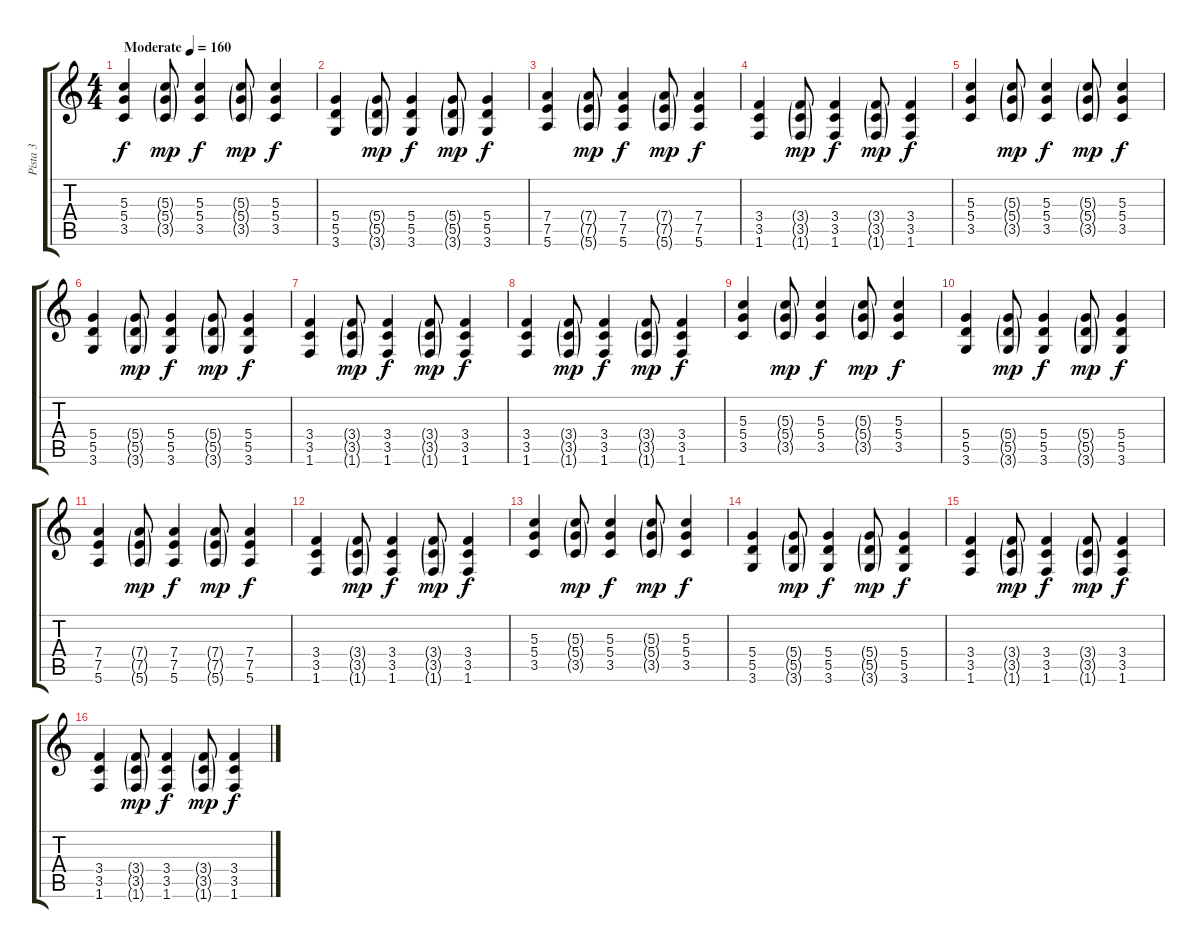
\track ("Pista 3" "Pista 3") {instrument distortionguitar}
\staff {score tabs}
\tuning (E4 B3 G3 D3 A2 E2) {hide}
\ts (4 4)
\tempo (160 "Moderate")
\clef g2
\ks c
(5.3 5.4 3.5).4{dy f instrument distortionguitar} (5.3{g} 5.4{g} 3.5{g}).8{dy mp} (5.3 5.4 3.5).4{dy f} (5.3{g} 5.4{g} 3.5{g}).8{dy mp} (5.3 5.4 3.5).4{dy f} |
(5.4 5.5 3.6).4 (5.4{g} 5.5{g} 3.6{g}).8{dy mp} (5.4 5.5 3.6).4{dy f} (5.4{g} 5.5{g} 3.6{g}).8{dy mp} (5.4 5.5 3.6).4{dy f} |
(7.4 7.5 5.6).4 (7.4{g} 7.5{g} 5.6{g}).8{dy mp} (7.4 7.5 5.6).4{dy f} (7.4{g} 7.5{g} 5.6{g}).8{dy mp} (7.4 7.5 5.6).4{dy f} |
(3.4 3.5 1.6).4 (3.4{g} 3.5{g} 1.6{g}).8{dy mp} (3.4 3.5 1.6).4{dy f} (3.4{g} 3.5{g} 1.6{g}).8{dy mp} (3.4 3.5 1.6).4{dy f} |
(5.3 5.4 3.5).4 (5.3{g} 5.4{g} 3.5{g}).8{dy mp} (5.3 5.4 3.5).4{dy f} (5.3{g} 5.4{g} 3.5{g}).8{dy mp} (5.3 5.4 3.5).4{dy f} |
(5.4 5.5 3.6).4 (5.4{g} 5.5{g} 3.6{g}).8{dy mp} (5.4 5.5 3.6).4{dy f} (5.4{g} 5.5{g} 3.6{g}).8{dy mp} (5.4 5.5 3.6).4{dy f} |
(3.4 3.5 1.6).4 (3.4{g} 3.5{g} 1.6{g}).8{dy mp} (3.4 3.5 1.6).4{dy f} (3.4{g} 3.5{g} 1.6{g}).8{dy mp} (3.4 3.5 1.6).4{dy f} |
(3.4 3.5 1.6).4 (3.4{g} 3.5{g} 1.6{g}).8{dy mp} (3.4 3.5 1.6).4{dy f} (3.4{g} 3.5{g} 1.6{g}).8{dy mp} (3.4 3.5 1.6).4{dy f} |
(5.3 5.4 3.5).4 (5.3{g} 5.4{g} 3.5{g}).8{dy mp} (5.3 5.4 3.5).4{dy f} (5.3{g} 5.4{g} 3.5{g}).8{dy mp} (5.3 5.4 3.5).4{dy f} |
(5.4 5.5 3.6).4 (5.4{g} 5.5{g} 3.6{g}).8{dy mp} (5.4 5.5 3.6).4{dy f} (5.4{g} 5.5{g} 3.6{g}).8{dy mp} (5.4 5.5 3.6).4{dy f} |
(7.4 7.5 5.6).4 (7.4{g} 7.5{g} 5.6{g}).8{dy mp} (7.4 7.5 5.6).4{dy f} (7.4{g} 7.5{g} 5.6{g}).8{dy mp} (7.4 7.5 5.6).4{dy f} |
(3.4 3.5 1.6).4 (3.4{g} 3.5{g} 1.6{g}).8{dy mp} (3.4 3.5 1.6).4{dy f} (3.4{g} 3.5{g} 1.6{g}).8{dy mp} (3.4 3.5 1.6).4{dy f} |
(5.3 5.4 3.5).4 (5.3{g} 5.4{g} 3.5{g}).8{dy mp} (5.3 5.4 3.5).4{dy f} (5.3{g} 5.4{g} 3.5{g}).8{dy mp} (5.3 5.4 3.5).4{dy f} |
(5.4 5.5 3.6).4 (5.4{g} 5.5{g} 3.6{g}).8{dy mp} (5.4 5.5 3.6).4{dy f} (5.4{g} 5.5{g} 3.6{g}).8{dy mp} (5.4 5.5 3.6).4{dy f} |
(3.4 3.5 1.6).4 (3.4{g} 3.5{g} 1.6{g}).8{dy mp} (3.4 3.5 1.6).4{dy f} (3.4{g} 3.5{g} 1.6{g}).8{dy mp} (3.4 3.5 1.6).4{dy f} |
(3.4 3.5 1.6).4 (3.4{g} 3.5{g} 1.6{g}).8{dy mp} (3.4 3.5 1.6).4{dy f} (3.4{g} 3.5{g} 1.6{g}).8{dy mp} (3.4 3.5 1.6).4{dy f}
